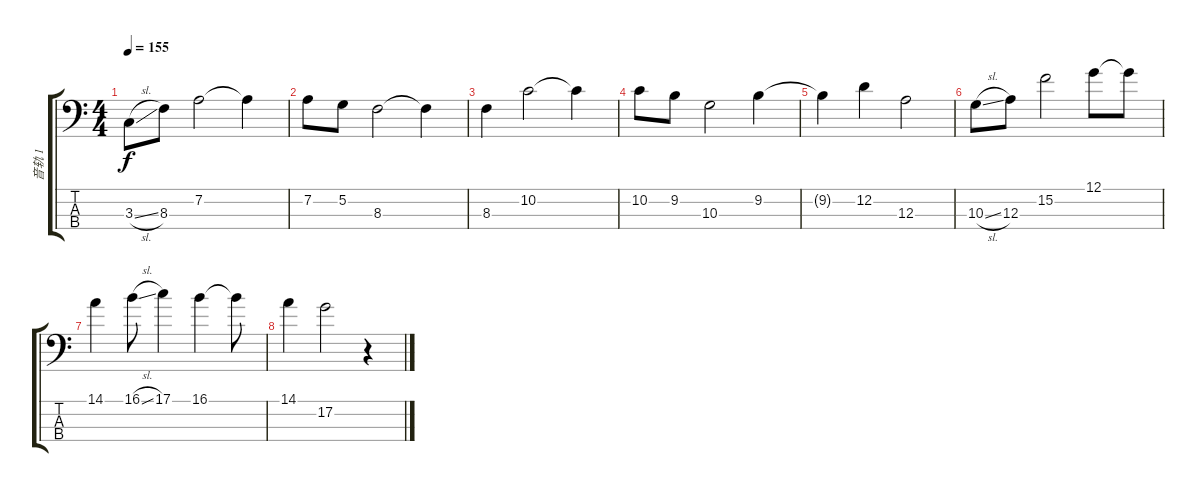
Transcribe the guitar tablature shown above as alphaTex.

\track ("音轨 1" "音轨 1") {instrument electricbassfinger}
\staff {score tabs}
\tuning (G2 D2 A1 E1) {hide}
\ts (4 4)
\tempo 155
\clef f4
\ks c
3.3{sl}.8{dy f instrument electricbassfinger} 8.3.8 7.2.2 7.2{t}.4 |
7.2.8 5.2.8 8.3.2 8.3{t}.4 |
8.3.4 10.2.2 10.2{t}.4 |
10.2.8 9.2.8 10.3.2 9.2.4 |
9.2{t}.4 12.2.4 12.3.2 |
10.3{sl}.8 12.3.8 15.2.2 12.1.8 12.1{t}.8 |
14.1.4 16.1{sl}.8 17.1.4 16.1.4 16.1{t}.8 |
14.1.4 17.2.2 r.4
